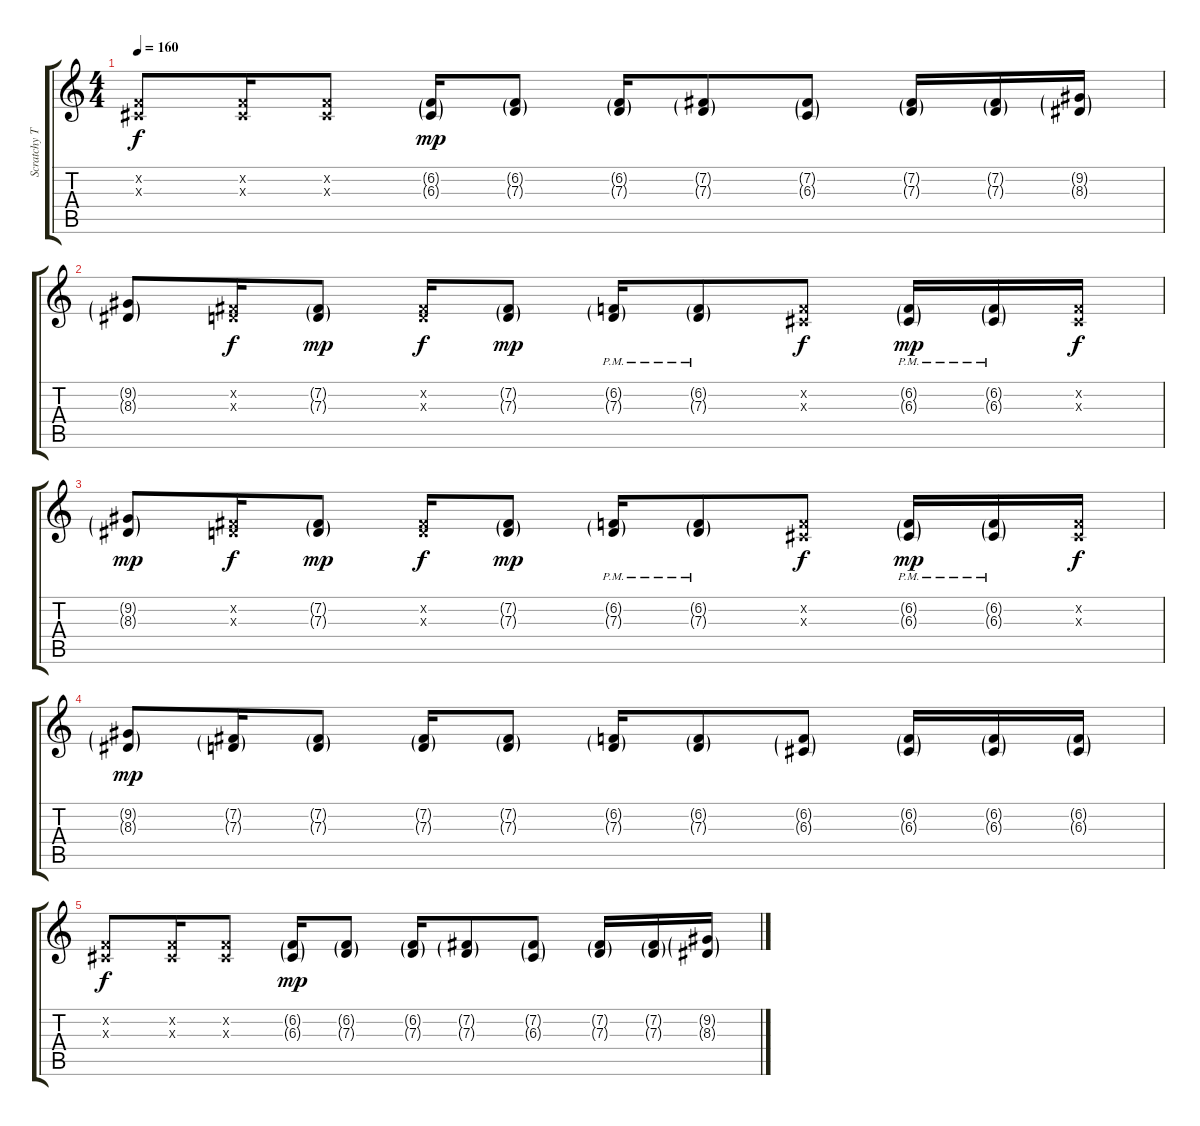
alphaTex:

\track ("Scratchy Thing" "Scratchy T") {instrument guitarfretnoise}
\staff {score tabs}
\tuning (E4 B3 G3 D3 A2 E2) {hide}
\ts (4 4)
\tempo 160
\clef g2
\ks c
(6.2{x} 6.3{x}).8{dy f} (6.2{x} 6.3{x}).16 (6.2{x} 6.3{x}).8 (6.2{g} 6.3{g}).16{dy mp} (6.2{g} 7.3{g}).8 (6.2{g} 7.3{g}).16 (7.2{g} 7.3{g}).8 (7.2{g} 6.3{g}).8 (7.2{g} 7.3{g}).16 (7.2{g} 7.3{g}).16 (9.2{g} 8.3{g}).16 |
(9.2{g} 8.3{g}).8 (7.2{x} 7.3{x}).16{dy f} (7.2{g} 7.3{g}).8{dy mp} (7.2{x} 7.3{x}).16{dy f} (7.2{g} 7.3{g}).8{dy mp} (6.2{g pm} 7.3{g}).16 (6.2{g pm} 7.3{g}).8 (6.2{x} 6.3{x}).8{dy f} (6.2{g pm} 6.3{g}).16{dy mp} (6.2{g pm} 6.3{g}).16 (6.2{x} 6.3{x}).16{dy f} |
(9.2{g} 8.3{g}).8{dy mp} (7.2{x} 7.3{x}).16{dy f} (7.2{g} 7.3{g}).8{dy mp} (7.2{x} 7.3{x}).16{dy f} (7.2{g} 7.3{g}).8{dy mp} (6.2{g pm} 7.3{g}).16 (6.2{g pm} 7.3{g}).8 (6.2{x} 6.3{x}).8{dy f} (6.2{g pm} 6.3{g}).16{dy mp} (6.2{g pm} 6.3{g}).16 (6.2{x} 6.3{x}).16{dy f} |
(9.2{g} 8.3{g}).8{dy mp} (7.2{g} 7.3{g}).16 (7.2{g} 7.3{g}).8 (7.2{g} 7.3{g}).16 (7.2{g} 7.3{g}).8 (6.2{g} 7.3{g}).16 (6.2{g} 7.3{g}).8 (6.2{g} 6.3{g}).8 (6.2{g} 6.3{g}).16 (6.2{g} 6.3{g}).16 (6.2{g} 6.3{g}).16 |
(6.2{x} 6.3{x}).8{dy f} (6.2{x} 6.3{x}).16 (6.2{x} 6.3{x}).8 (6.2{g} 6.3{g}).16{dy mp} (6.2{g} 7.3{g}).8 (6.2{g} 7.3{g}).16 (7.2{g} 7.3{g}).8 (7.2{g} 6.3{g}).8 (7.2{g} 7.3{g}).16 (7.2{g} 7.3{g}).16 (9.2{g} 8.3{g}).16
